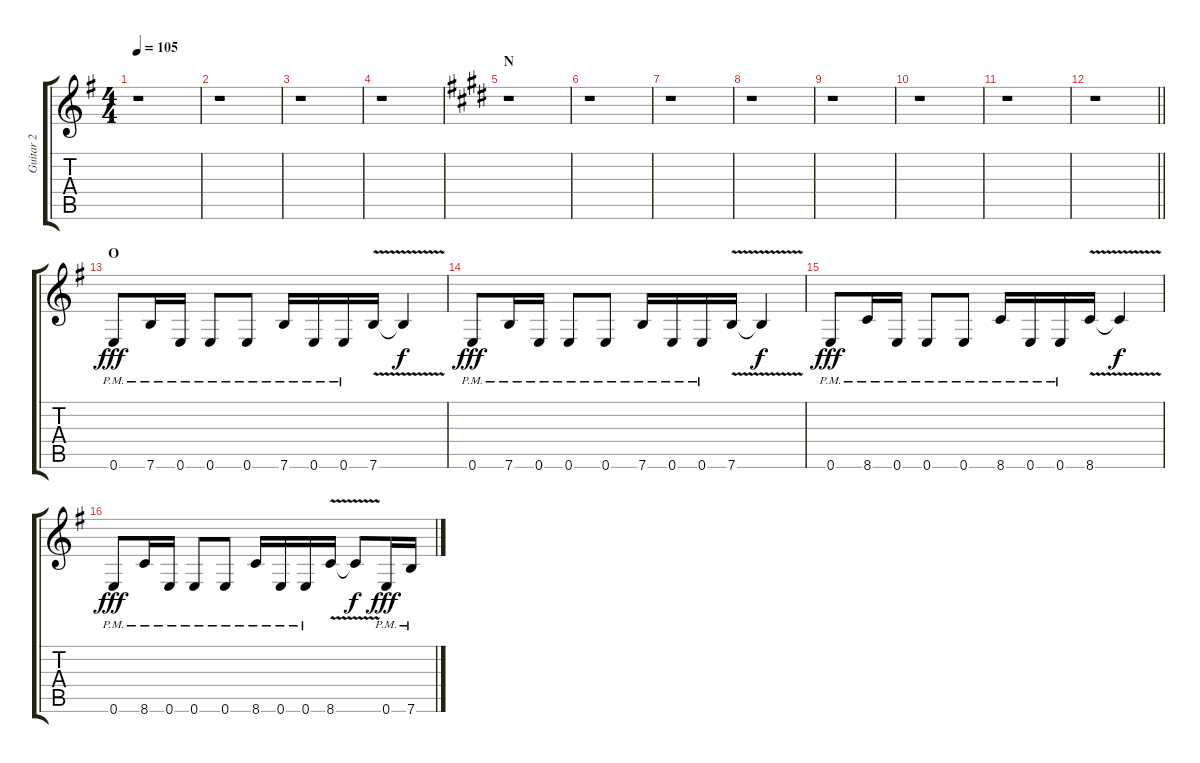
\track ("Guitar 2" "Guitar 2") {instrument distortionguitar}
\staff {score tabs}
\tuning (E4 B3 G3 D3 A2 E2) {hide}
\ts (4 4)
\tempo 105
\clef g2
\ks g
r.1{dy f} |
r.1 |
r.1 |
r.1 |
\section ("" "N")
\ks e
r.1 |
r.1 |
r.1 |
r.1 |
r.1 |
r.1 |
r.1 |
\barLineRight lightlight
r.1 |
\section ("" "O")
\ks g
0.6{pm}.8{dy fff volume 13} 7.6{pm}.16 0.6{pm}.16 0.6{pm}.8 0.6{pm}.8 7.6{pm}.16 0.6{pm}.16 0.6{pm}.16 7.6{v}.16 7.6{t}.4{dy f} |
0.6{pm}.8{dy fff} 7.6{pm}.16 0.6{pm}.16 0.6{pm}.8 0.6{pm}.8 7.6{pm}.16 0.6{pm}.16 0.6{pm}.16 7.6{v}.16 7.6{t}.4{dy f} |
0.6{pm}.8{dy fff} 8.6{pm}.16 0.6{pm}.16 0.6{pm}.8 0.6{pm}.8 8.6{pm}.16 0.6{pm}.16 0.6{pm}.16 8.6{v}.16 8.6{t}.4{dy f} |
0.6{pm}.8{dy fff} 8.6{pm}.16 0.6{pm}.16 0.6{pm}.8 0.6{pm}.8 8.6{pm}.16 0.6{pm}.16 0.6{pm}.16 8.6{v}.16 8.6{t}.8{dy f} 0.6{pm}.16{dy fff} 7.6{pm}.16
